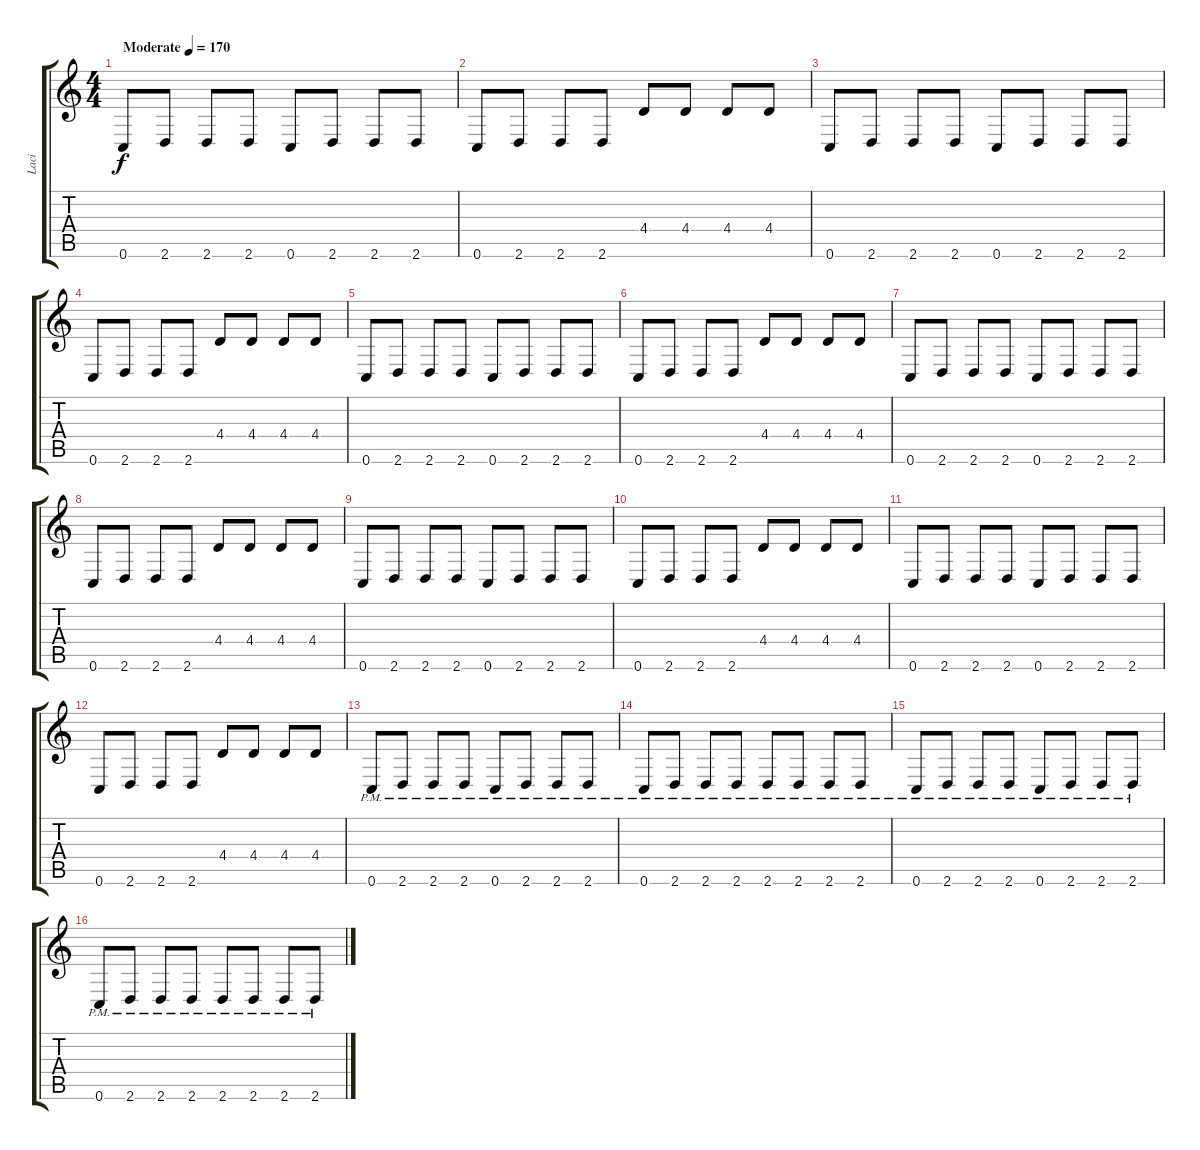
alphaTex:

\track ("Laci" "Laci") {instrument distortionguitar}
\staff {score tabs}
\tuning (C4 G3 Eb3 Bb2 F2 C2) {hide}
\ts (4 4)
\tempo (170 "Moderate")
\clef g2
\ks c
0.6.8{dy f instrument distortionguitar} 2.6.8 2.6.8 2.6.8 0.6.8 2.6.8 2.6.8 2.6.8 |
0.6.8 2.6.8 2.6.8 2.6.8 4.4.8 4.4.8 4.4.8 4.4.8 |
0.6.8 2.6.8 2.6.8 2.6.8 0.6.8 2.6.8 2.6.8 2.6.8 |
0.6.8 2.6.8 2.6.8 2.6.8 4.4.8 4.4.8 4.4.8 4.4.8 |
0.6.8 2.6.8 2.6.8 2.6.8 0.6.8 2.6.8 2.6.8 2.6.8 |
0.6.8 2.6.8 2.6.8 2.6.8 4.4.8 4.4.8 4.4.8 4.4.8 |
0.6.8 2.6.8 2.6.8 2.6.8 0.6.8 2.6.8 2.6.8 2.6.8 |
0.6.8 2.6.8 2.6.8 2.6.8 4.4.8 4.4.8 4.4.8 4.4.8 |
0.6.8 2.6.8 2.6.8 2.6.8 0.6.8 2.6.8 2.6.8 2.6.8 |
0.6.8 2.6.8 2.6.8 2.6.8 4.4.8 4.4.8 4.4.8 4.4.8 |
0.6.8 2.6.8 2.6.8 2.6.8 0.6.8 2.6.8 2.6.8 2.6.8 |
0.6.8 2.6.8 2.6.8 2.6.8 4.4.8 4.4.8 4.4.8 4.4.8 |
0.6{pm}.8 2.6{pm}.8 2.6{pm}.8 2.6{pm}.8 0.6{pm}.8 2.6{pm}.8 2.6{pm}.8 2.6{pm}.8 |
0.6{pm}.8 2.6{pm}.8 2.6{pm}.8 2.6{pm}.8 2.6{pm}.8 2.6{pm}.8 2.6{pm}.8 2.6{pm}.8 |
0.6{pm}.8 2.6{pm}.8 2.6{pm}.8 2.6{pm}.8 0.6{pm}.8 2.6{pm}.8 2.6{pm}.8 2.6{pm}.8 |
0.6{pm}.8 2.6{pm}.8 2.6{pm}.8 2.6{pm}.8 2.6{pm}.8 2.6{pm}.8 2.6{pm}.8 2.6{pm}.8
